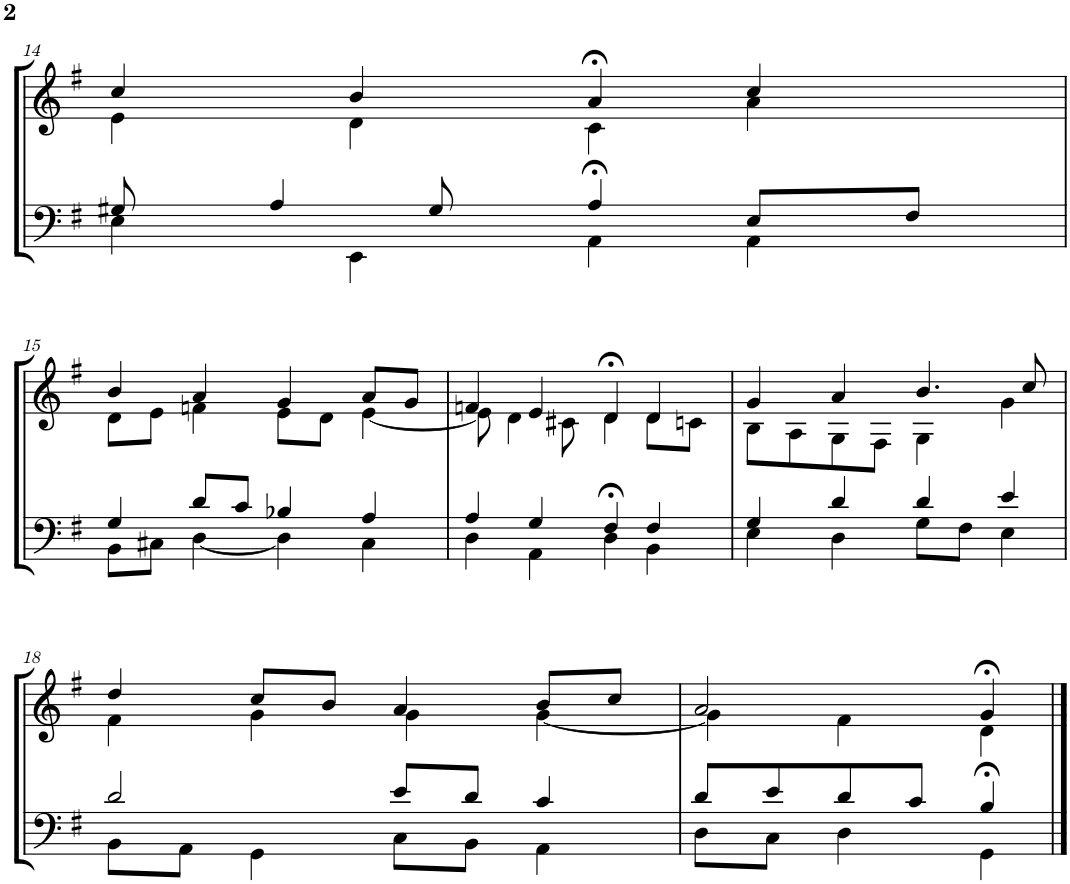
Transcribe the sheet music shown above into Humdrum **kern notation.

**kern	**kern
*part2	*part1
*staff2	*staff1
*I"Tenor/Baß	*I"Sopran/Alt
!!LO:PB:g=z
*clefF4	*clefG2
*k[f#]	*k[f#]
*M4/4	*M4/4
=14	=14
*^	*^
8G#X/	4E\	4cc/	4e\
4A/	.	.	.
.	4EE\	4b/	4d\
8G#/	.	.	.
4A/	4AA>\	4a>/	4c\
8E/L	4AA\	4cc/	4a\
8F#/J	.	.	.
!!LO:LB:g=z	!!
=15	=15	=15	=15
4G/	8BB\L	4b/	8d\L
.	8C#X\J	.	8e\J
8d/L	[4D\	4a/	4fn\
8c/J	.	.	.
4B-X/	4D\]	4g/	8e\L
.	.	.	8d\J
4A/	4C#\	8a/L	[4e\
.	.	8g/J	.
=16	=16	=16	=16
4A/	4D\	4fn/	8e\]
.	.	.	4d\
4G/	4AA\	4e/	.
.	.	.	8c#X\
4F#/	4D>\	4d>/	4d\
4F#/	4BB\	4d/	8d\L
.	.	.	8cn\J
=17	=17	=17	=17
4G/	4E\	4g/	8B\L
.	.	.	8A\
4d/	4D\	4a/	8G\
.	.	.	8F#\J
4d/	8G\L	4.b/	4G\
.	8F#\J	.	.
4e/	4E\	.	4g\
.	.	8cc/	.
!!LO:LB:g=z	!!
=18	=18	=18	=18
2d/	8BB\L	4dd/	4f#\
.	8AA\J	.	.
.	4GG\	8cc/L	4g\
.	.	8b/J	.
8e/L	8C\L	4a/	4g\
8d/J	8BB\J	.	.
4c/	4AA\	8b/L	[4g\
.	.	8cc/J	.
=19	=19	=19	=19
8d/L	8D\L	2a/	4g\]
8e/	8C\J	.	.
8d/	4D\	.	4f#\
8c/J	.	.	.
4B/	4GG>\	4g>/	4d\
*v	*v	*	*
*	*v	*v
==	==
*-	*-
